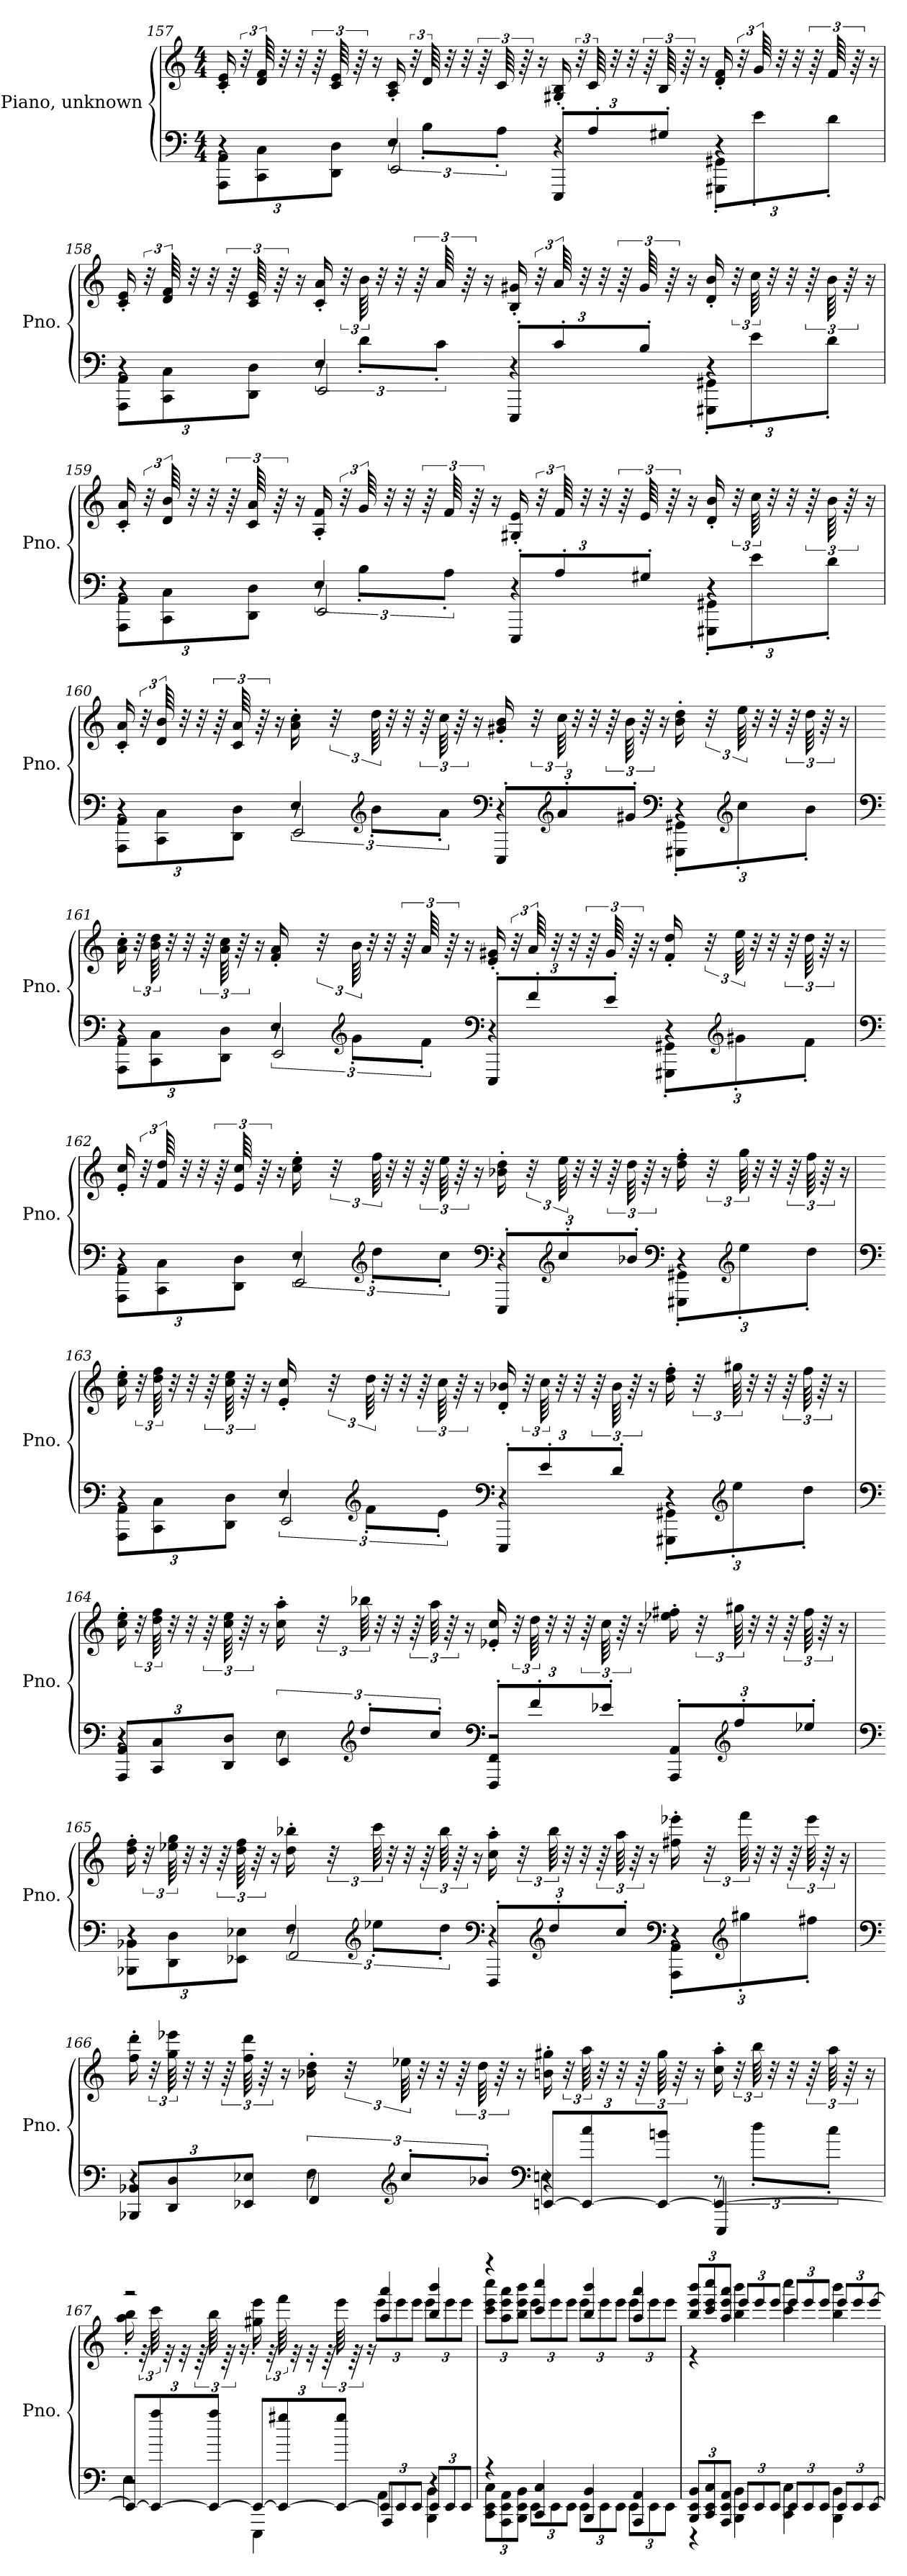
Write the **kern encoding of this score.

**kern	**kern
*part1	*part1
*staff2	*staff1
*I"Piano, unknown	*
*I'Pno.	*
!!LO:LB:g=z
*clefF4	*clefG2
*k[]	*k[]
*M4/4	*M4/4
=157	=157
*^	*
*	*Xbrackettup	*
*	*^	*
4r	12AAA\ 12AA\L	4r	16c/' 16e/'
.	.	.	48r
.	12CC\ 12C\	.	96d/ 96f/
.	.	.	32r
.	.	.	32r
.	.	.	96r
.	12DD\ 12D\J	.	96c/ 96e/
.	.	.	96r
.	.	.	16r
*	*brackettup	*	*
4E/	12r	2EE/	16A/' 16c/'
.	.	.	48r
.	12B'\L	.	96d/
.	.	.	32r
.	.	.	32r
.	.	.	96r
.	12A'\J	.	96c/
.	.	.	96r
.	.	.	16r
*Xbrackettup	*	*	*
12EEE'/L	4r	.	16G#X/' 16B/'
.	.	.	48r
12A'/	.	.	96c/
.	.	.	32r
.	.	.	32r
.	.	.	96r
12G#X'/J	.	.	96B/
.	.	.	96r
.	.	.	16r
4r	12GGG#X\' 12GG#X\'L	4r	16d/' 16f/'
.	.	.	48r
.	12e'\	.	96g/
.	.	.	32r
.	.	.	32r
.	.	.	96r
.	12d'\J	.	96f/
.	.	.	96r
.	.	.	16r
!!LO:LB:g=z
=158	=158	=158	=158
4r	12AAA\ 12AA\L	4r	16c/' 16e/'
.	.	.	48r
.	12CC\ 12C\	.	96d/ 96f/
.	.	.	32r
.	.	.	32r
.	.	.	96r
.	12DD\ 12D\J	.	96c/ 96e/
.	.	.	96r
.	.	.	16r
*	*brackettup	*	*
4E/	12r	2EE/	16c/' 16a/'
.	.	.	48r
.	12d'\L	.	96b\
.	.	.	32r
.	.	.	32r
.	.	.	96r
.	12c'\J	.	96a/
.	.	.	96r
.	.	.	16r
*Xbrackettup	*	*	*
12EEE'/L	4r	.	16B/' 16g#X/'
.	.	.	48r
12c'/	.	.	96a/
.	.	.	32r
.	.	.	32r
.	.	.	96r
12B'/J	.	.	96g#/
.	.	.	96r
.	.	.	16r
4r	12GGG#X\' 12GG#X\'L	4r	16d/' 16b/'
.	.	.	48r
.	12e'\	.	96cc\
.	.	.	32r
.	.	.	32r
.	.	.	96r
.	12d'\J	.	96b\
.	.	.	96r
.	.	.	16r
!!LO:LB:g=z
=159	=159	=159	=159
4r	12AAA\ 12AA\L	4r	16c/' 16a/'
.	.	.	48r
.	12CC\ 12C\	.	96d/ 96b/
.	.	.	32r
.	.	.	32r
.	.	.	96r
.	12DD\ 12D\J	.	96c/ 96a/
.	.	.	96r
.	.	.	16r
*	*brackettup	*	*
4E/	12r	2EE/	16A/' 16f/'
.	.	.	48r
.	12B'\L	.	96g/
.	.	.	32r
.	.	.	32r
.	.	.	96r
.	12A'\J	.	96f/
.	.	.	96r
.	.	.	16r
*Xbrackettup	*	*	*
12EEE'/L	4r	.	16G#X/' 16e/'
.	.	.	48r
12A'/	.	.	96f/
.	.	.	32r
.	.	.	32r
.	.	.	96r
12G#X'/J	.	.	96e/
.	.	.	96r
.	.	.	16r
4r	12GGG#X\' 12GG#X\'L	4r	16d/' 16b/'
.	.	.	48r
.	12e'\	.	96cc\
.	.	.	32r
.	.	.	32r
.	.	.	96r
.	12d'\J	.	96b\
.	.	.	96r
.	.	.	16r
!!LO:PB:g=z
=160	=160	=160	=160
4r	12AAA\ 12AA\L	4r	16c/' 16a/'
.	.	.	48r
.	12CC\ 12C\	.	96d/ 96b/
.	.	.	32r
.	.	.	32r
.	.	.	96r
.	12DD\ 12D\J	.	96c/ 96a/
.	.	.	96r
.	.	.	16r
*	*brackettup	*	*
4E/	12r	2EE/	16a\' 16cc\'
.	.	.	48r
*clefG2	*	*	*
.	12b'\L	.	96dd\
.	.	.	32r
.	.	.	32r
.	.	.	96r
.	12a'\J	.	96cc\
.	.	.	96r
.	.	.	16r
*clefF4	*	*	*
*Xbrackettup	*	*	*
12EEE'/L	4r	.	16g#X/' 16b/'
.	.	.	48r
*clefG2	*	*	*
12a'/	.	.	96cc\
.	.	.	32r
.	.	.	32r
.	.	.	96r
12g#X'/J	.	.	96b\
.	.	.	96r
.	.	.	16r
*clefF4	*	*	*
4r	12GGG#X\' 12GG#X\'L	4r	16b\' 16dd\'
.	.	.	48r
*clefG2	*	*	*
.	12cc'\	.	96ee\
.	.	.	32r
.	.	.	32r
.	.	.	96r
.	12b'\J	.	96dd\
.	.	.	96r
.	.	.	16r
!!LO:LB:g=z
=161	=161	=161	=161
*clefF4	*	*	*
4r	12AAA\ 12AA\L	4r	16a\' 16cc\'
.	.	.	48r
.	12CC\ 12C\	.	96b\ 96dd\
.	.	.	32r
.	.	.	32r
.	.	.	96r
.	12DD\ 12D\J	.	96a\ 96cc\
.	.	.	96r
.	.	.	16r
*	*brackettup	*	*
4E/	12r	2EE/	16f/' 16a/'
.	.	.	48r
*clefG2	*	*	*
.	12g'\L	.	96b\
.	.	.	32r
.	.	.	32r
.	.	.	96r
.	12f'\J	.	96a/
.	.	.	96r
.	.	.	16r
*clefF4	*	*	*
*Xbrackettup	*	*	*
12EEE'/L	4r	.	16e/' 16g#X/'
.	.	.	48r
12f'/	.	.	96a/
.	.	.	32r
.	.	.	32r
.	.	.	96r
12e'/J	.	.	96g#/
.	.	.	96r
.	.	.	16r
4r	12GGG#X\' 12GG#X\'L	4r	16f/' 16dd/'
.	.	.	48r
*clefG2	*	*	*
.	12g#X'\	.	96ee\
.	.	.	32r
.	.	.	32r
.	.	.	96r
.	12f'\J	.	96dd\
.	.	.	96r
.	.	.	16r
!!LO:LB:g=z
=162	=162	=162	=162
*clefF4	*	*	*
4r	12AAA\ 12AA\L	4r	16e/' 16cc/'
.	.	.	48r
.	12CC\ 12C\	.	96f/ 96dd/
.	.	.	32r
.	.	.	32r
.	.	.	96r
.	12DD\ 12D\J	.	96e/ 96cc/
.	.	.	96r
.	.	.	16r
*	*brackettup	*	*
4E/	12r	2EE/	16cc\' 16ee\'
.	.	.	48r
*clefG2	*	*	*
.	12dd'\L	.	96ff\
.	.	.	32r
.	.	.	32r
.	.	.	96r
.	12cc'\J	.	96ee\
.	.	.	96r
.	.	.	16r
*clefF4	*	*	*
*Xbrackettup	*	*	*
12EEE'/L	4r	.	16b-X\' 16dd\'
.	.	.	48r
*clefG2	*	*	*
12cc'/	.	.	96ee\
.	.	.	32r
.	.	.	32r
.	.	.	96r
12b-X'/J	.	.	96dd\
.	.	.	96r
.	.	.	16r
*clefF4	*	*	*
4r	12GGG#X\' 12GG#X\'L	4r	16dd\' 16ff\'
.	.	.	48r
*clefG2	*	*	*
.	12ee'\	.	96gg\
.	.	.	32r
.	.	.	32r
.	.	.	96r
.	12dd'\J	.	96ff\
.	.	.	96r
.	.	.	16r
!!LO:LB:g=z
=163	=163	=163	=163
*clefF4	*	*	*
4r	12AAA\ 12AA\L	4r	16cc\' 16ee\'
.	.	.	48r
.	12CC\ 12C\	.	96dd\ 96ff\
.	.	.	32r
.	.	.	32r
.	.	.	96r
.	12DD\ 12D\J	.	96cc\ 96ee\
.	.	.	96r
.	.	.	16r
*	*brackettup	*	*
4E/	12r	2EE/	16e/' 16cc/'
.	.	.	48r
*clefG2	*	*	*
.	12f'\L	.	96dd\
.	.	.	32r
.	.	.	32r
.	.	.	96r
.	12e'\J	.	96cc\
.	.	.	96r
.	.	.	16r
*clefF4	*	*	*
*Xbrackettup	*	*	*
12EEE'/L	4r	.	16d/' 16b-X/'
.	.	.	48r
12e'/	.	.	96cc\
.	.	.	32r
.	.	.	32r
.	.	.	96r
12d'/J	.	.	96b-\
.	.	.	96r
.	.	.	16r
4r	12GGG#X\' 12GG#X\'L	4r	16dd\' 16ff\'
.	.	.	48r
*clefG2	*	*	*
.	12ee'\	.	96gg#X\
.	.	.	32r
.	.	.	32r
.	.	.	96r
.	12dd'\J	.	96ff\
.	.	.	96r
.	.	.	16r
!!LO:LB:g=z
=164	=164	=164	=164
*clefF4	*	*	*
12AAA/ 12AA/L	4r	4r	16cc\' 16ee\'
.	.	.	48r
12CC/ 12C/	.	.	96dd\ 96ff\
.	.	.	32r
.	.	.	32r
.	.	.	96r
12DD/ 12D/J	.	.	96cc\ 96ee\
.	.	.	96r
.	.	.	16r
*brackettup	*	*	*
12r	4E\	4EE/	16cc\' 16aa\'
.	.	.	48r
*clefG2	*	*	*
12dd'/L	.	.	96bb-X\
.	.	.	32r
.	.	.	32r
.	.	.	96r
12cc'/J	.	.	96aa\
.	.	.	96r
.	.	.	16r
*clefF4	*	*	*
*Xbrackettup	*	*	*
12FFF/' 12FF/'L	2r	2r	16e-X/' 16cc/'
.	.	.	48r
12f'/	.	.	96dd\
.	.	.	32r
.	.	.	32r
.	.	.	96r
12e-X'/J	.	.	96cc\
.	.	.	96r
.	.	.	16r
12AAA/' 12AA/'L	.	.	16ee-X\' 16ff#X\'
.	.	.	48r
*clefG2	*	*	*
12ff'/	.	.	96gg#X\
.	.	.	32r
.	.	.	32r
.	.	.	96r
12ee-X'/J	.	.	96ff#\
.	.	.	96r
.	.	.	16r
!!LO:LB:g=z
=165	=165	=165	=165
*clefF4	*	*	*
4r	12BBB-X\ 12BB-X\L	4r	16dd\' 16ff\'
.	.	.	48r
.	12DD\ 12D\	.	96ee-X\ 96gg\
.	.	.	32r
.	.	.	32r
.	.	.	96r
.	12EE-X\ 12E-X\J	.	96dd\ 96ff\
.	.	.	96r
.	.	.	16r
*	*brackettup	*	*
4F/	12r	2FF/	16dd\' 16bb-X\'
.	.	.	48r
*clefG2	*	*	*
.	12ee-X'\L	.	96ccc\
.	.	.	32r
.	.	.	32r
.	.	.	96r
.	12dd'\J	.	96bb-\
.	.	.	96r
.	.	.	16r
*clefF4	*	*	*
*Xbrackettup	*	*	*
12FFF'/L	4r	.	16cc\' 16aa\'
.	.	.	48r
*clefG2	*	*	*
12dd'/	.	.	96bb-\
.	.	.	32r
.	.	.	32r
.	.	.	96r
12cc'/J	.	.	96aa\
.	.	.	96r
.	.	.	16r
*clefF4	*	*	*
4r	12AAA\' 12AA\'L	4r	16ff#X\' 16eee-X\'
.	.	.	48r
*clefG2	*	*	*
.	12gg#X'\	.	96fff\
.	.	.	32r
.	.	.	32r
.	.	.	96r
.	12ff#X'\J	.	96eee-\
.	.	.	96r
.	.	.	16r
!!LO:PB:g=z
=166	=166	=166	=166
*clefF4	*	*	*
12BBB-X/ 12BB-X/L	4r	4r	16ff\' 16ddd\'
.	.	.	48r
12DD/ 12D/	.	.	96gg\ 96eee-X\
.	.	.	32r
.	.	.	32r
.	.	.	96r
12EE-X/ 12E-X/J	.	.	96ff\ 96ddd\
.	.	.	96r
.	.	.	16r
*brackettup	*	*	*
12r	4F\	4FF/	16b-X\' 16dd\'
.	.	.	48r
*clefG2	*	*	*
12cc'/L	.	.	96ee-X\
.	.	.	32r
.	.	.	32r
.	.	.	96r
12b-X'/J	.	.	96dd\
.	.	.	96r
.	.	.	16r
*clefF4	*	*	*
*Xbrackettup	*	*	*
[12EEn/L	4En\	4r	16bn\' 16gg#X\'
.	.	.	48r
12EE/_ 12cc/	.	.	96aa\
.	.	.	32r
.	.	.	32r
.	.	.	96r
12EE/_ 12bn/J	.	.	96gg#\
.	.	.	96r
.	.	.	16r
*	*brackettup	*	*
4EE/_	12r	4EEE/	16cc\' 16aa\'
.	.	.	48r
.	12dd'\L	.	96bb\
.	.	.	32r
.	.	.	32r
.	.	.	96r
.	12cc'\J	.	96aa\
.	.	.	96r
.	.	.	16r
!!LO:LB:g=z
=167	=167	=167	=167
*Xbrackettup	*	*	*
*	*	*	*^
12EE/L_	4E\	2r	2r	16aa\' 16bb\'
.	.	.	.	48r
12EE/_ 12aa/	.	.	.	96ccc\
.	.	.	.	32r
.	.	.	.	32r
.	.	.	.	96r
12EE/_ 12aa/J	.	.	.	96bb\
.	.	.	.	96r
.	.	.	.	16r
12EE/L_	4EEE\	.	.	16gg#X\' 16eee\'
.	.	.	.	48r
12EE/_ 12gg#X/	.	.	.	96fff\
.	.	.	.	32r
.	.	.	.	32r
.	.	.	.	96r
12EE/_ 12gg#/J	.	.	.	96eee\
.	.	.	.	96r
.	.	.	.	16r
*	*	*	*	*Xbrackettup
12EE/L]	4AA\	4AAA/	4aa/ 4aaa/	12eee\L
12EE/	.	.	.	12eee\
12EE/J	.	.	.	12eee\J
12EE/L	4BBB\ 4BB\	4r	4bb/ 4bbb/	12eee\L
12EE/	.	.	.	12eee\
12EE/J	.	.	.	12eee\J
*	*v	*v	*	*
=168	=168	=168	=168
4r	12CC\ 12EE\ 12C\L	4r	12ccc\ 12eee\ 12cccc\L
.	12AAA\ 12EE\ 12AA\	.	12aa\ 12eee\ 12aaa\
.	12BBB\ 12EE\ 12BB\J	.	12bb\ 12eee\ 12bbb\J
4CC/ 4C/	12EE\L	4ccc/ 4cccc/	12eee\L
.	12EE\	.	12eee\
.	12EE\J	.	12eee\J
4BBB/ 4BB/	12EE\L	4bb/ 4bbb/	12eee\L
.	12EE\	.	12eee\
.	12EE\J	.	12eee\J
4AAA/ 4AA/	12EE\L	4aa/ 4aaa/	12eee\L
.	12EE\	.	12eee\
.	12EE\J	.	12eee\J
!!LO:LB:g=z	!!
=169	=169	=169	=169
12BBB/ 12EE/ 12BB/L	4r	12bb/ 12eee/ 12bbb/L	4r
12CC/ 12EE/ 12C/	.	12ccc/ 12eee/ 12cccc/	.
12AAA/ 12EE/ 12AA/J	.	12aa/ 12eee/ 12aaa/J	.
12EE/L	4BBB\ 4BB\	12eee/L	4bb\ 4bbb\
12EE/	.	12eee/	.
12EE/J	.	12eee/J	.
12EE/L	4CC\ 4C\	12eee/L	4ccc\ 4cccc\
12EE/	.	12eee/	.
12EE/J	.	12eee/J	.
12EE/L	4BBB\ 4BB\	12eee/L	4bb\ 4bbb\
12EE/	.	12eee/	.
[12EE/J	.	[12eee/J	.
*v	*v	*	*
*	*v	*v
=	=
*-	*-
